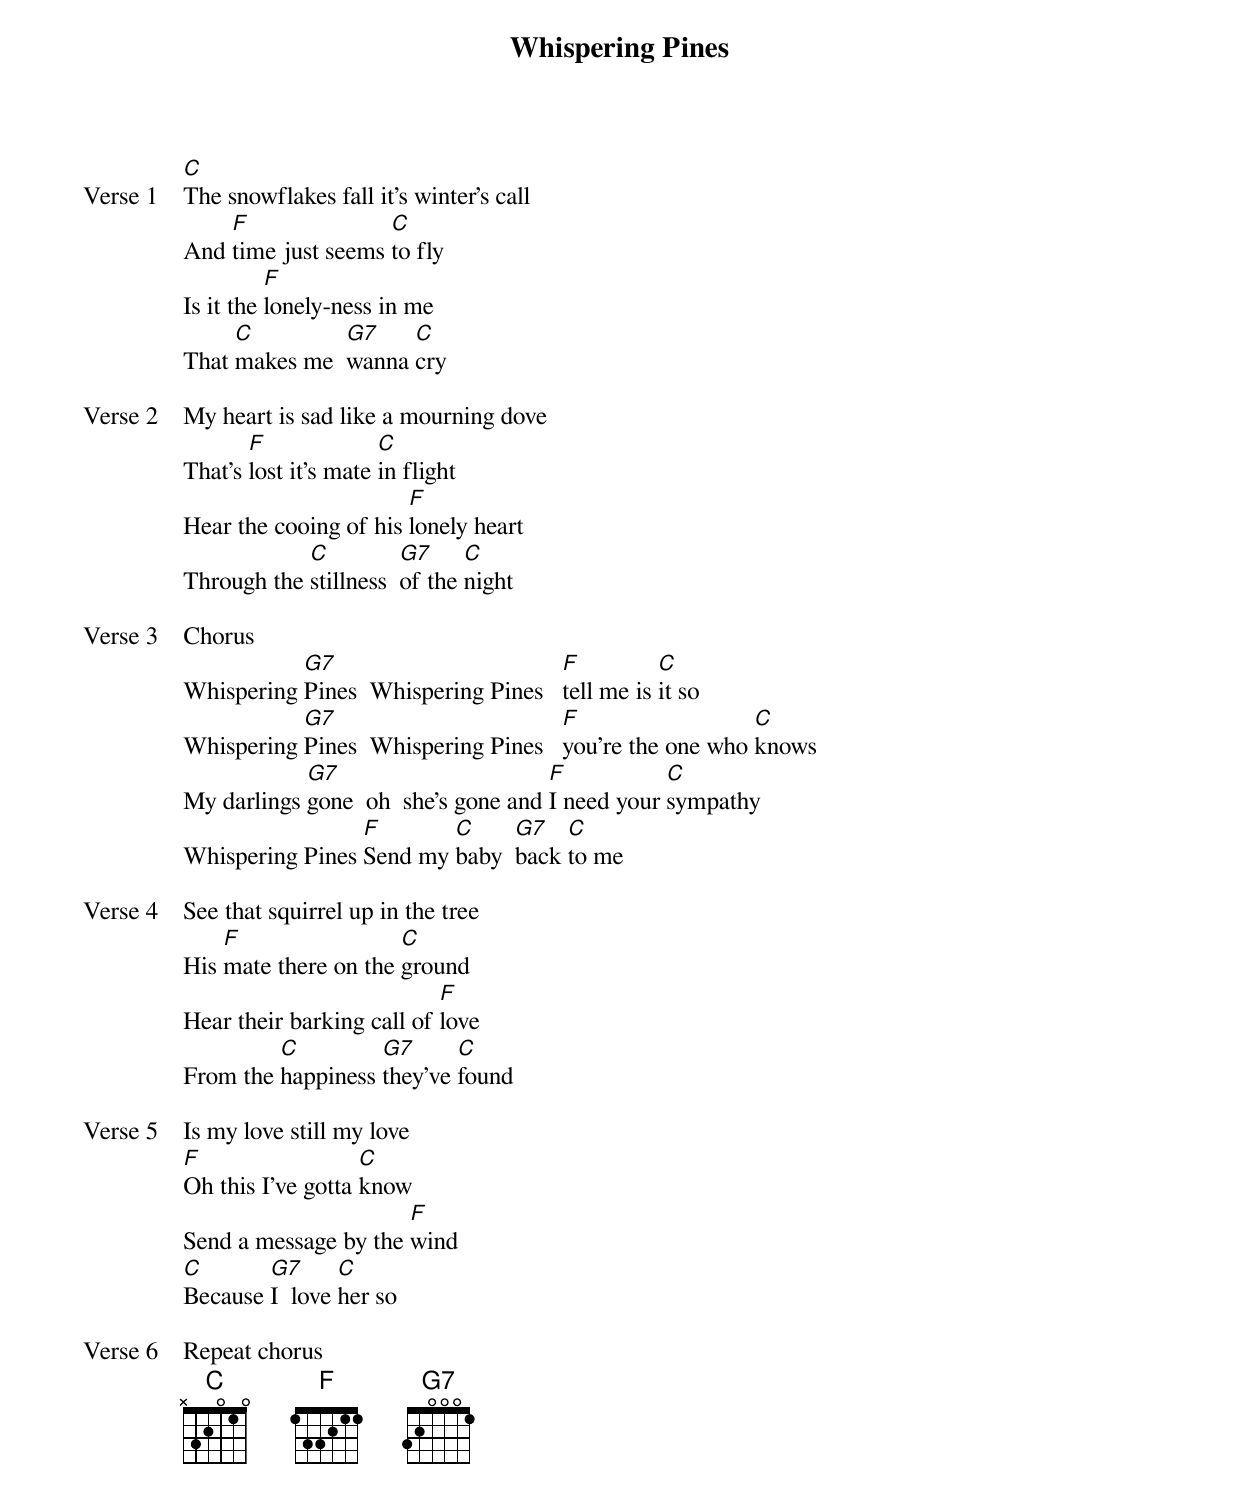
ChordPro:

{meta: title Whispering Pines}
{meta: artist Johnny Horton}
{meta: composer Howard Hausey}
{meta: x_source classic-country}
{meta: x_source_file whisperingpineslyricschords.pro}
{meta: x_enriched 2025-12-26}

{start_of_verse: Verse 1}
[C]The snowflakes fall it's winter's call
And [F]time just seems [C]to fly
Is it the [F]lonely-ness in me
That [C]makes me  [G7]wanna [C]cry
{end_of_verse}

{start_of_verse: Verse 2}
My heart is sad like a mourning dove
That's [F]lost it's mate [C]in flight
Hear the cooing of his [F]lonely heart
Through the [C]stillness  [G7]of the [C]night
{end_of_verse}

{start_of_verse: Verse 3}
Chorus
Whispering [G7]Pines  Whispering Pines   [F]tell me is [C]it so
Whispering [G7]Pines  Whispering Pines   [F]you're the one who [C]knows
My darlings [G7]gone  oh  she's gone and [F]I need your [C]sympathy
Whispering Pines [F]Send my [C]baby  [G7]back [C]to me
{end_of_verse}

{start_of_verse: Verse 4}
See that squirrel up in the tree
His [F]mate there on the [C]ground
Hear their barking call of [F]love
From the [C]happiness [G7]they've [C]found
{end_of_verse}

{start_of_verse: Verse 5}
Is my love still my love
[F]Oh this I've gotta [C]know
Send a message by the [F]wind
[C]Because [G7]I  love [C]her so
{end_of_verse}

{start_of_verse: Verse 6}
Repeat chorus
{end_of_verse}
